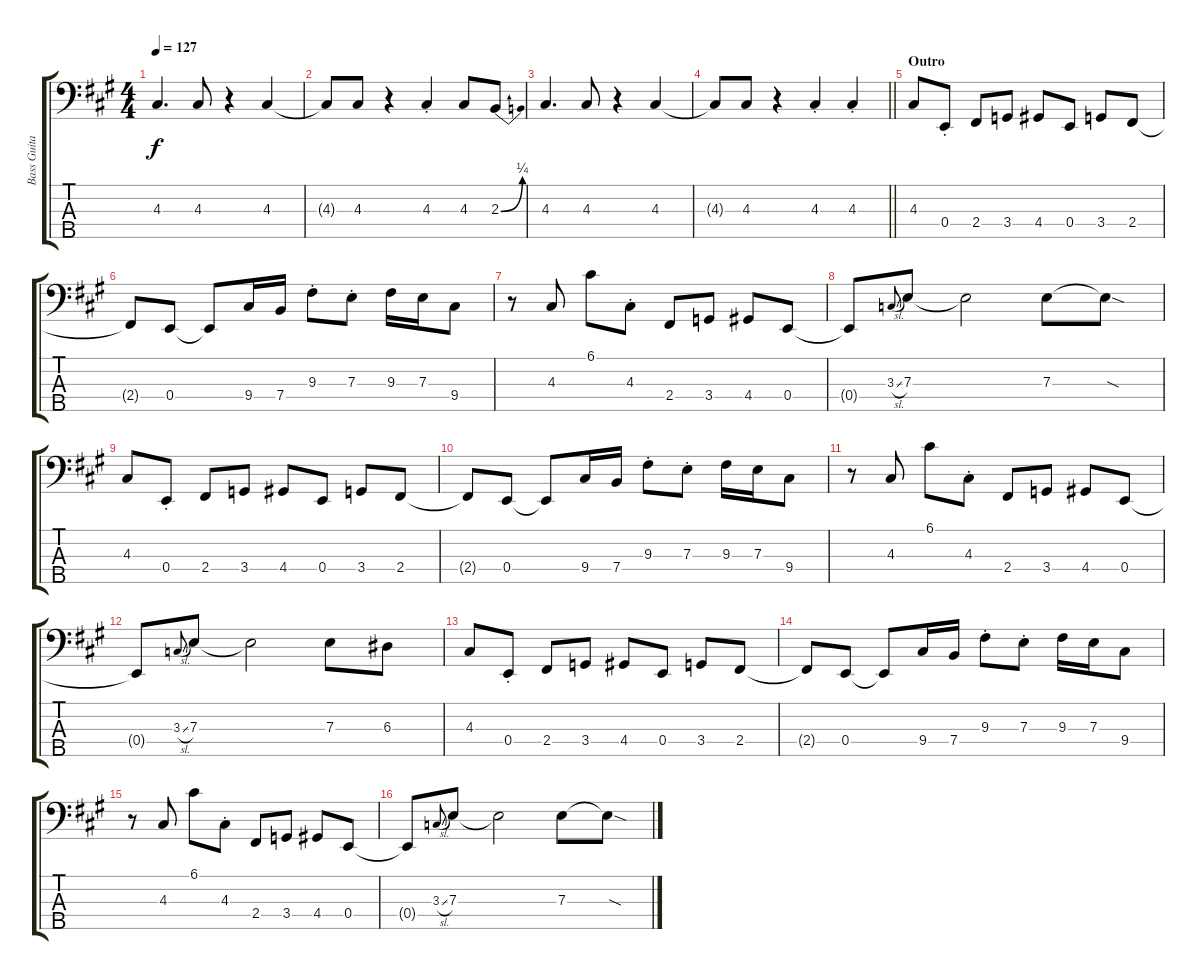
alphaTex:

\track ("Bass Guitar" "Bass Guita") {instrument electricbassfinger}
\staff {score tabs}
\tuning (G2 D2 A1 E1 B0) {hide}
\ts (4 4)
\tempo 127
\clef f4
\ks a
4.3.4{d dy f} 4.3.8 r.4 4.3.4 |
4.3{t}.8 4.3.8 r.4 4.3{st}.4 4.3.8 2.3{be (bend 0 0 60 1)}.8 |
4.3.4{d} 4.3.8 r.4 4.3.4 |
\barLineRight lightlight
4.3{t}.8 4.3.8 r.4 4.3{st}.4 4.3{st}.4 |
\section ("" "Outro")
4.3.8 0.4{st}.8 2.4.8 3.4.8 4.4.8 0.4.8 3.4.8 2.4.8 |
2.4{t}.8 0.4.8 0.4{t}.8 9.4.16 7.4.16 9.3{st}.8 7.3{st}.8 9.3.16 7.3.16 9.4.8 |
r.8 4.3.8 6.1.8 4.3{st}.8 2.4.8 3.4.8 4.4.8 0.4.8 |
0.4{t}.8 3.3{sl}.8{gr onbeat} 7.3.8 7.3{t}.2 7.3.8 7.3{sod t}.8 |
4.3.8 0.4{st}.8 2.4.8 3.4.8 4.4.8 0.4.8 3.4.8 2.4.8 |
2.4{t}.8 0.4.8 0.4{t}.8 9.4.16 7.4.16 9.3{st}.8 7.3{st}.8 9.3.16 7.3.16 9.4.8 |
r.8 4.3.8 6.1.8 4.3{st}.8 2.4.8 3.4.8 4.4.8 0.4.8 |
0.4{t}.8 3.3{sl}.8{gr onbeat} 7.3.8 7.3{t}.2 7.3.8 6.3.8 |
4.3.8 0.4{st}.8 2.4.8 3.4.8 4.4.8 0.4.8 3.4.8 2.4.8 |
2.4{t}.8 0.4.8 0.4{t}.8 9.4.16 7.4.16 9.3{st}.8 7.3{st}.8 9.3.16 7.3.16 9.4.8 |
r.8 4.3.8 6.1.8 4.3{st}.8 2.4.8 3.4.8 4.4.8 0.4.8 |
0.4{t}.8 3.3{sl}.8{gr onbeat} 7.3.8 7.3{t}.2 7.3.8 7.3{sod t}.8
